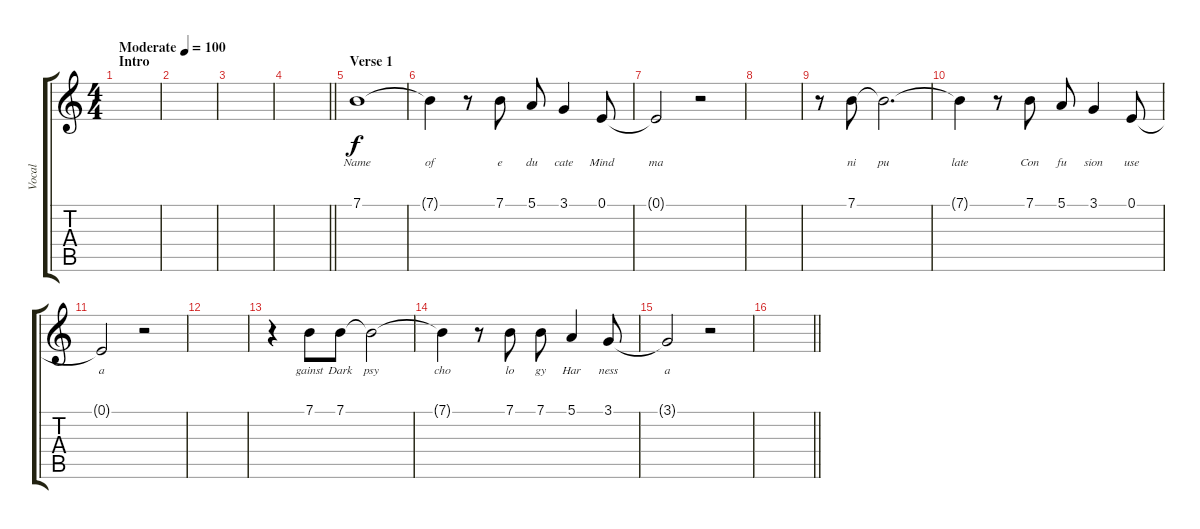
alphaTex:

\track ("Vocal" "Vocal") {instrument acousticgrandpiano}
\staff {score tabs}
\tuning (E4 B3 G3 D3 A2 E2) {hide}
\ts (4 4)
\section ("" "Intro")
\tempo (100 "Moderate")
\clef g2
\ks c
|
|
|
\barLineRight lightlight
|
\section ("" "Verse 1")
7.1.1{lyrics (0 "Name") lyrics (1 "") lyrics (2 "") lyrics (3 "") lyrics (4 "")} |
7.1{t}.4{lyrics (0 "of") lyrics (1 "") lyrics (2 "") lyrics (3 "") lyrics (4 "")} r.8 7.1.8{lyrics (0 "e") lyrics (1 "") lyrics (2 "") lyrics (3 "") lyrics (4 "")} 5.1.8{lyrics (0 "du") lyrics (1 "") lyrics (2 "") lyrics (3 "") lyrics (4 "")} 3.1.4{lyrics (0 "cate") lyrics (1 "") lyrics (2 "") lyrics (3 "") lyrics (4 "")} 0.1.8{lyrics (0 "Mind") lyrics (1 "") lyrics (2 "") lyrics (3 "") lyrics (4 "")} |
0.1{t}.2{lyrics (0 "ma") lyrics (1 "") lyrics (2 "") lyrics (3 "") lyrics (4 "")} r.2 |
|
r.8 7.1.8{lyrics (0 "ni") lyrics (1 "") lyrics (2 "") lyrics (3 "") lyrics (4 "")} 7.1{t}.2{d lyrics (0 "pu") lyrics (1 "") lyrics (2 "") lyrics (3 "") lyrics (4 "")} |
7.1{t}.4{lyrics (0 "late") lyrics (1 "") lyrics (2 "") lyrics (3 "") lyrics (4 "")} r.8 7.1.8{lyrics (0 "Con") lyrics (1 "") lyrics (2 "") lyrics (3 "") lyrics (4 "")} 5.1.8{lyrics (0 "fu") lyrics (1 "") lyrics (2 "") lyrics (3 "") lyrics (4 "")} 3.1.4{lyrics (0 "sion") lyrics (1 "") lyrics (2 "") lyrics (3 "") lyrics (4 "")} 0.1.8{lyrics (0 "use") lyrics (1 "") lyrics (2 "") lyrics (3 "") lyrics (4 "")} |
0.1{t}.2{lyrics (0 "a") lyrics (1 "") lyrics (2 "") lyrics (3 "") lyrics (4 "")} r.2 |
|
r.4 7.1.8{lyrics (0 "gainst") lyrics (1 "") lyrics (2 "") lyrics (3 "") lyrics (4 "")} 7.1.8{lyrics (0 "Dark") lyrics (1 "") lyrics (2 "") lyrics (3 "") lyrics (4 "")} 7.1{t}.2{lyrics (0 "psy") lyrics (1 "") lyrics (2 "") lyrics (3 "") lyrics (4 "")} |
7.1{t}.4{lyrics (0 "cho") lyrics (1 "") lyrics (2 "") lyrics (3 "") lyrics (4 "")} r.8 7.1.8{lyrics (0 "lo") lyrics (1 "") lyrics (2 "") lyrics (3 "") lyrics (4 "")} 7.1.8{lyrics (0 "gy") lyrics (1 "") lyrics (2 "") lyrics (3 "") lyrics (4 "")} 5.1.4{lyrics (0 "Har") lyrics (1 "") lyrics (2 "") lyrics (3 "") lyrics (4 "")} 3.1.8{lyrics (0 "ness") lyrics (1 "") lyrics (2 "") lyrics (3 "") lyrics (4 "")} |
3.1{t}.2{lyrics (0 "a") lyrics (1 "") lyrics (2 "") lyrics (3 "") lyrics (4 "")} r.2 |
\barLineRight lightlight
